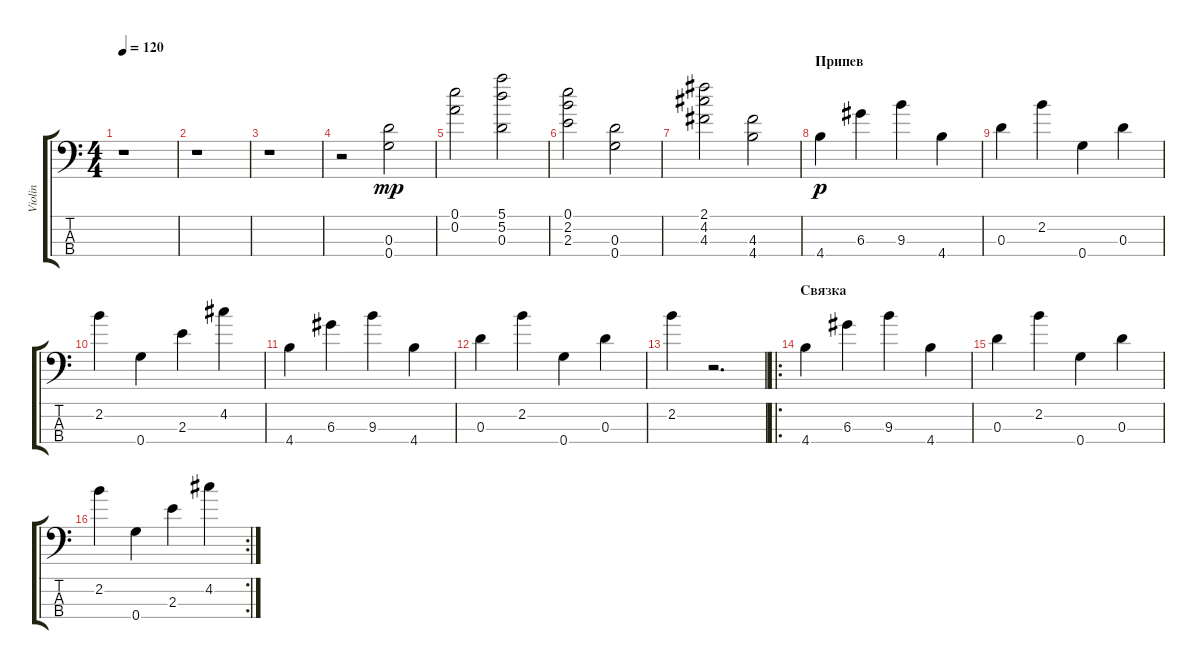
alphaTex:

\track ("Violin" "Violin") {instrument violin}
\staff {score tabs}
\tuning (E5 A4 D4 G3) {hide}
\ts (4 4)
\tempo 120
\clef f4
\ks c
r.1{dy p} |
r.1 |
r.1 |
r.2 (0.3 0.4).2{dy mp} |
(0.1 0.2).2 (5.1 5.2 0.3).2 |
(0.1 2.2 2.3).2 (0.3 0.4).2 |
(2.1 4.2 4.3).2 (4.3 4.4).2 |
\section ("" "Припев")
4.4.4{dy p} 6.3.4 9.3.4 4.4.4 |
0.3.4 2.2.4 0.4.4 0.3.4 |
2.2.4 0.4.4 2.3.4 4.2.4 |
4.4.4 6.3.4 9.3.4 4.4.4 |
0.3.4 2.2.4 0.4.4 0.3.4 |
2.2.4 r.2{d} |
\ro
\section ("" "Связка")
4.4.4 6.3.4 9.3.4 4.4.4 |
0.3.4 2.2.4 0.4.4 0.3.4 |
\rc 2
2.2.4 0.4.4 2.3.4 4.2.4
